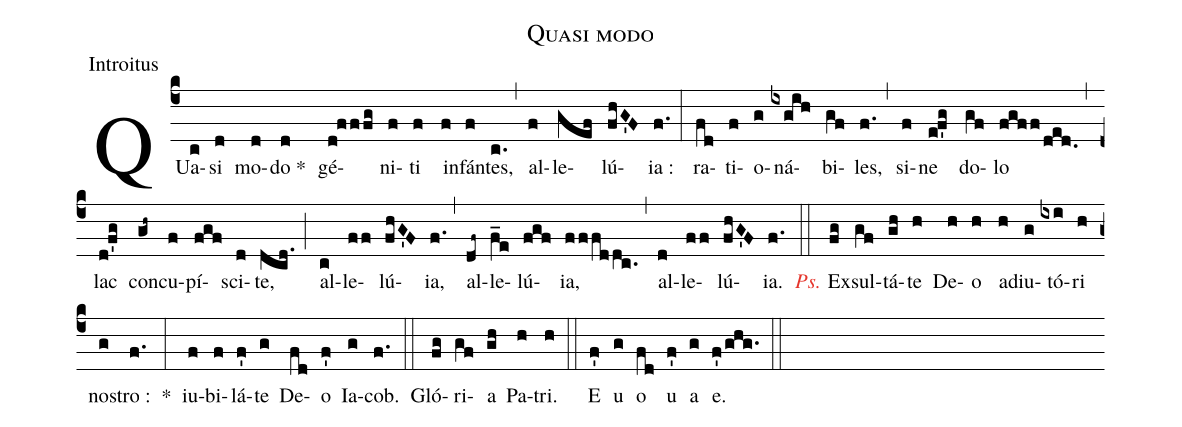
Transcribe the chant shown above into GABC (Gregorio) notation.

name:Quasi modo;
office-part:Introitus;
%%
(c4) QU{a}(c)si(d) mo(d)do *(d) gé(d!fffg)ni(f)ti(f) in(f)fán(f)tes,(c.) (,)
al(f)le(gef)lú(fhG'F)ia :(f.) (:)
ra(fd)ti(f)o(g)ná(ixgih)bi(gf)les,(f.) (,)
si(f)ne(e!f'g) do(gf)lo(fgff/ded.) (,)
lac(d!f'g) con(gh~)cu(f)pí(fgf)sci(d)te,(dcd.) (;)
al(c)le(ff)lú(fhG'F)ia,(f.) (,)
al(df~)le(f_e)lú(fgf)ia,(fffddc.) (,)
al(d)le(ff)lú(fhG'F)ia.(f.) (::)

<c><i>Ps.</i></c> Ex(fg)sul(gf)tá(gh)te(h) De(h)o(h) ad(h)iu(g)tó(ixi)ri(h) no(g)stro :(f.) *(:)
iu(f)bi(f)lá(f')te(g) De(fd)o(f') Ia(g)cob.(f.) (::)

Gló(fg)ri(gf)a(gh) Pa(h)tri.(h) (::)
<eu>E(f') u(g) o(fd) u(f') a(g) e.</eu>(f'/ghg.) (::)
